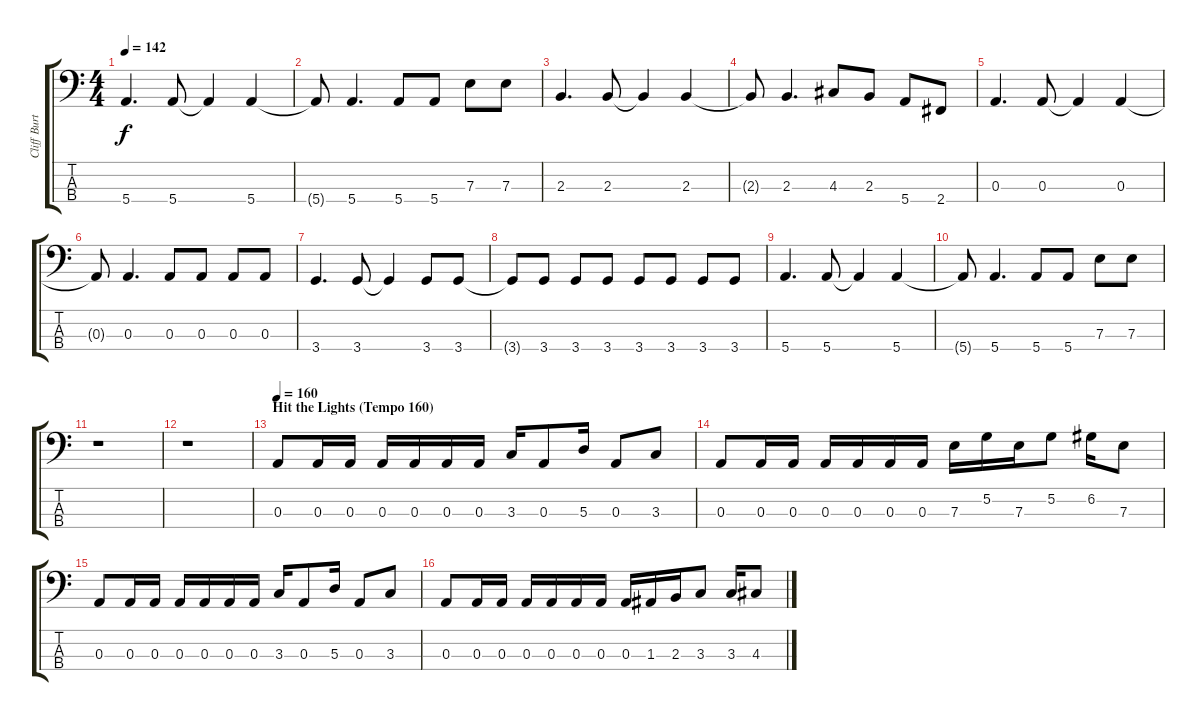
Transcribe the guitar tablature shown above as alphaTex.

\track ("Cliff Burton (Bass)" "Cliff Burt") {instrument electricbasspick}
\staff {score tabs}
\tuning (G2 D2 A1 E1) {hide}
\ts (4 4)
\tempo 142
\clef f4
\ks c
5.4.4{d dy f} 5.4.8 5.4{t}.4 5.4.4 |
5.4{t}.8 5.4.4{d} 5.4.8 5.4.8 7.3.8 7.3.8 |
2.3.4{d} 2.3.8 2.3{t}.4 2.3.4 |
2.3{t}.8 2.3.4{d} 4.3.8 2.3.8 5.4.8 2.4.8 |
0.3.4{d} 0.3.8 0.3{t}.4 0.3.4 |
0.3{t}.8 0.3.4{d} 0.3.8 0.3.8 0.3.8 0.3.8 |
3.4.4{d} 3.4.8 3.4{t}.4 3.4.8 3.4.8 |
3.4{t}.8 3.4.8 3.4.8 3.4.8 3.4.8 3.4.8 3.4.8 3.4.8 |
5.4.4{d} 5.4.8 5.4{t}.4 5.4.4 |
5.4{t}.8 5.4.4{d} 5.4.8 5.4.8 7.3.8 7.3.8 |
r.1 |
r.1 |
\section ("" "Hit the Lights (Tempo 160)")
\tempo 160
0.3.8 0.3.16 0.3.16 0.3.16 0.3.16 0.3.16 0.3.16 3.3.16 0.3.8 5.3.16 0.3.8 3.3.8 |
0.3.8 0.3.16 0.3.16 0.3.16 0.3.16 0.3.16 0.3.16 7.3.16 5.2.16 7.3.16 5.2.8 6.2.16 7.3.8 |
0.3.8 0.3.16 0.3.16 0.3.16 0.3.16 0.3.16 0.3.16 3.3.16 0.3.8 5.3.16 0.3.8 3.3.8 |
0.3.8 0.3.16 0.3.16 0.3.16 0.3.16 0.3.16 0.3.16 0.3.16 1.3.16 2.3.16 3.3.8 3.3.16 4.3.8
